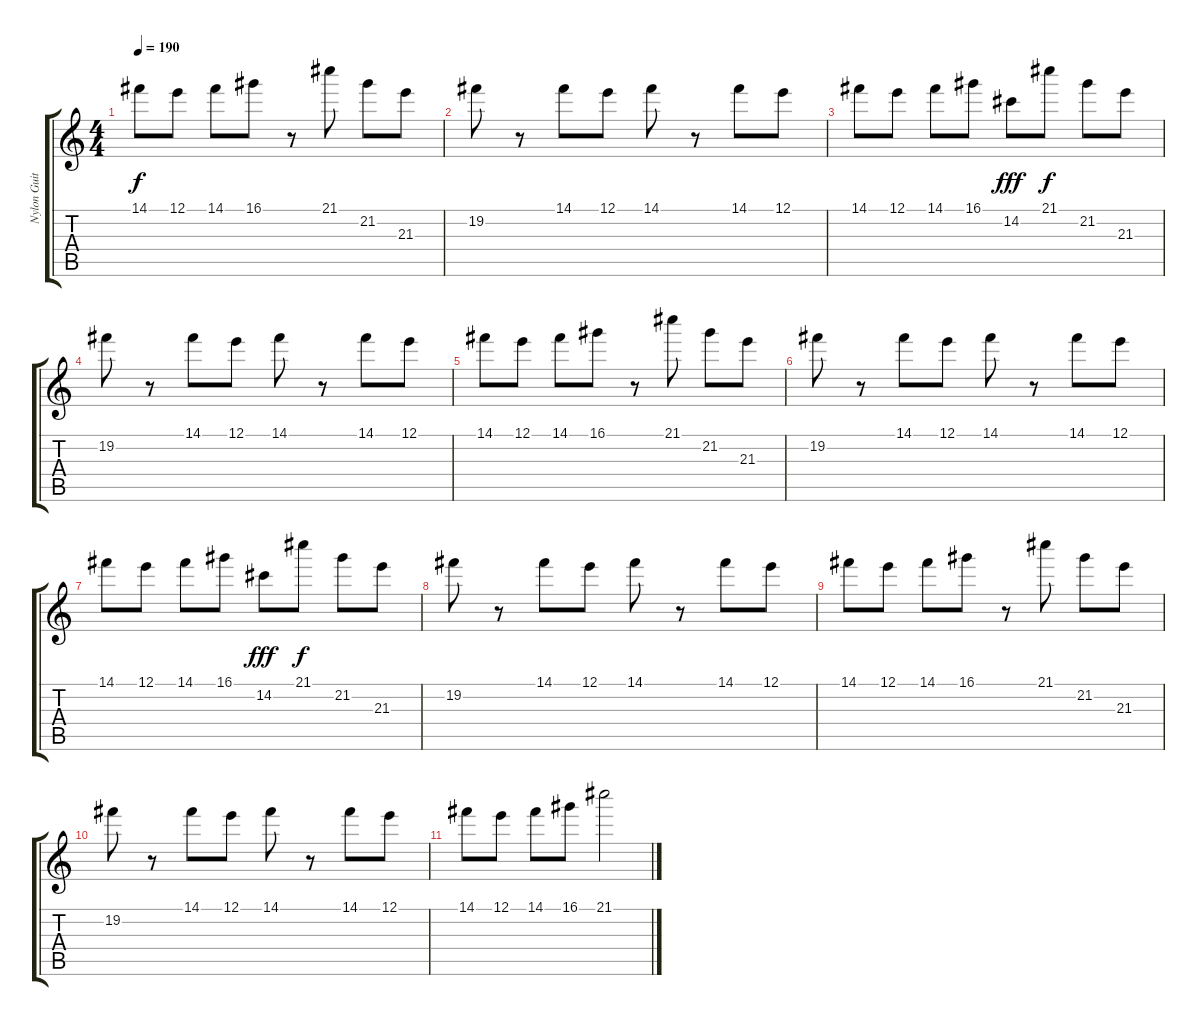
\track ("Nylon Guitar" "Nylon Guit") {instrument distortionguitar}
\staff {score tabs}
\tuning (E4 B3 G3 D3 A2 E2) {hide}
\ts (4 4)
\tempo 190
\clef g2
\ks c
14.1.8{dy f} 12.1.8 14.1.8 16.1.8 r.8 21.1.8 21.2.8 21.3.8 |
19.2.8 r.8 14.1.8 12.1.8 14.1.8 r.8 14.1.8 12.1.8 |
14.1.8 12.1.8 14.1.8 16.1.8 14.2.8{dy fff} 21.1.8{dy f} 21.2.8 21.3.8 |
19.2.8 r.8 14.1.8 12.1.8 14.1.8 r.8 14.1.8 12.1.8 |
14.1.8 12.1.8 14.1.8 16.1.8 r.8 21.1.8 21.2.8 21.3.8 |
19.2.8 r.8 14.1.8 12.1.8 14.1.8 r.8 14.1.8 12.1.8 |
14.1.8 12.1.8 14.1.8 16.1.8 14.2.8{dy fff} 21.1.8{dy f} 21.2.8 21.3.8 |
19.2.8 r.8 14.1.8 12.1.8 14.1.8 r.8 14.1.8 12.1.8 |
14.1.8 12.1.8 14.1.8 16.1.8 r.8 21.1.8 21.2.8 21.3.8 |
19.2.8 r.8 14.1.8 12.1.8 14.1.8 r.8 14.1.8 12.1.8 |
14.1.8 12.1.8 14.1.8 16.1.8 21.1.2
